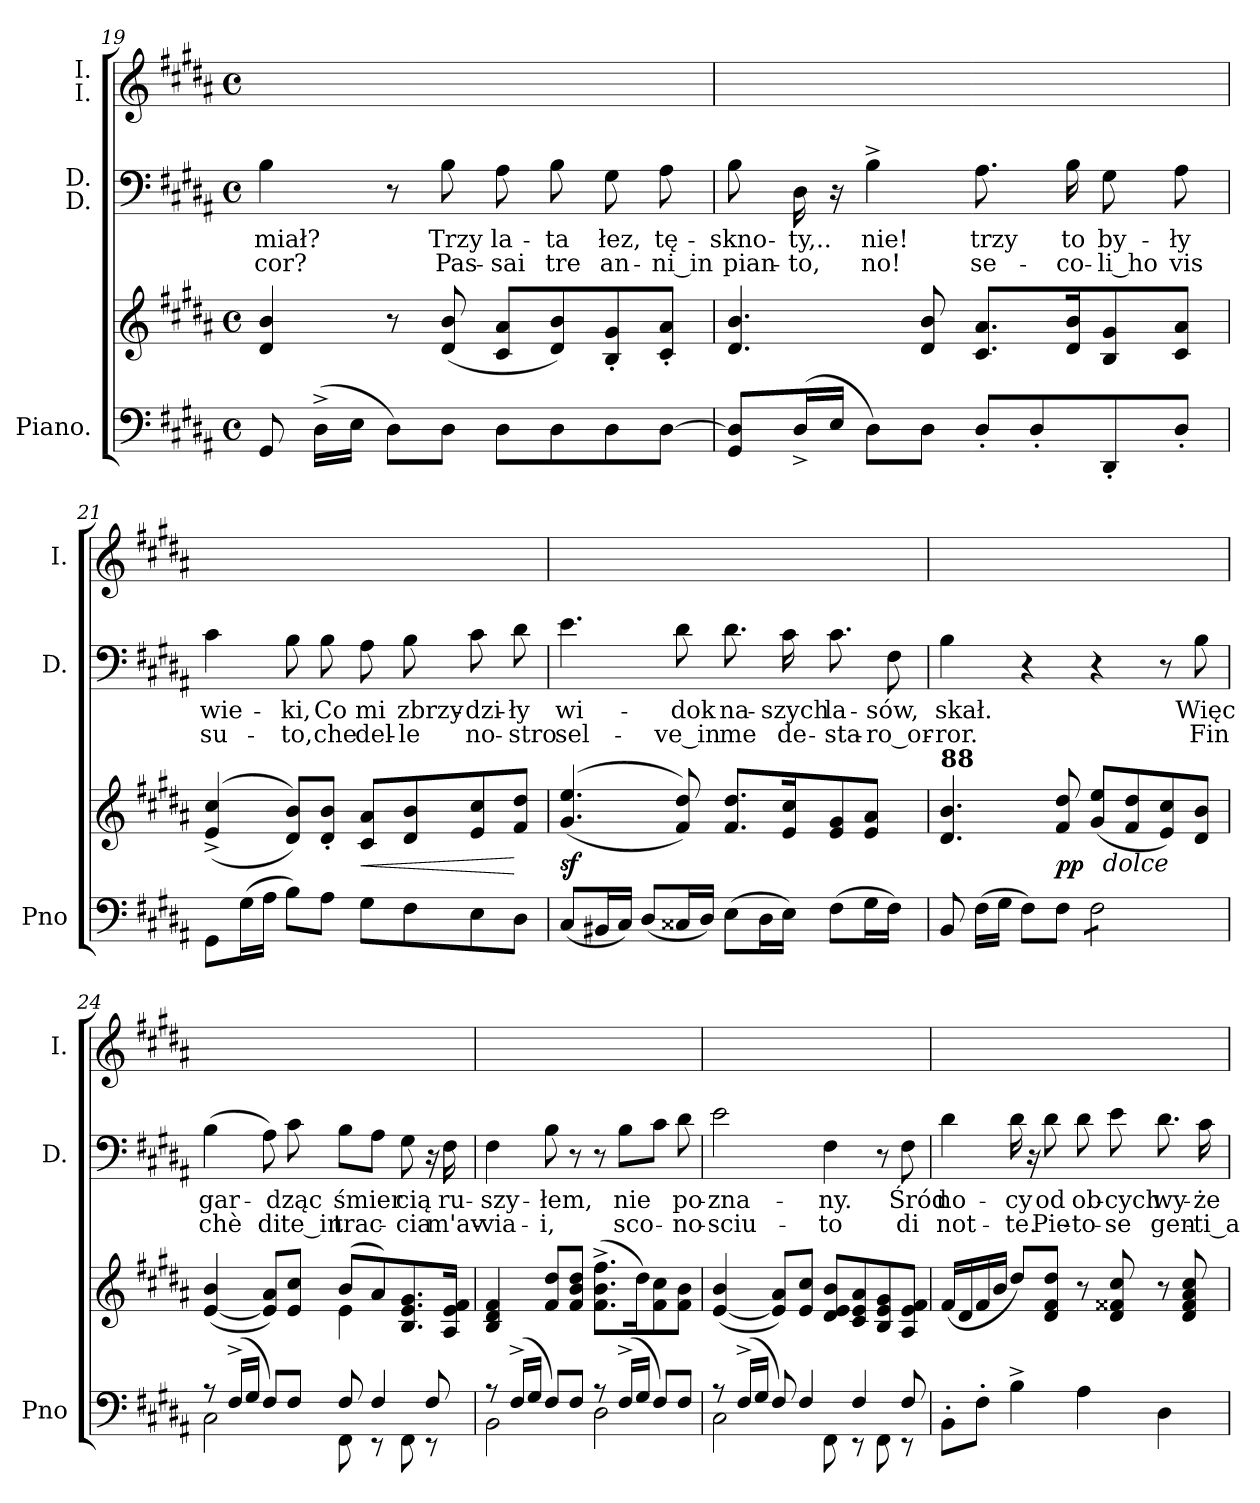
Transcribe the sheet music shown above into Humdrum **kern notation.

**kern	**kern	**dynam	**kern	**text	**text	**kern
*part3	*part3	*part3	*part2	*part2	*part2	*part1
*staff4	*staff3	*staff3/4	*staff2	*staff2	*staff2	*staff1
*I"Piano.	*	*	*I"D.\nD.	*	*	*I"I.\nI.
*I'Pno	*	*	*I'D.	*	*	*I'I.
*clefF4	*clefG2	*	*clefF4	*	*	*clefG2
*	*	*	*	*	*	*ITrd8c12
*k[f#c#g#d#a#]	*k[f#c#g#d#a#]	*	*k[f#c#g#d#a#]	*	*	*k[f#c#g#d#a#]
*M4/4	*M4/4	*	*M4/4	*	*	*M4/4
*met(c)	*met(c)	*	*met(c)	*	*	*met(c)
=19	=19	=19	=19	=19	=19	=19
8GG#/	4d#/ 4b/	.	4B\	miał?	cor?	1ryy
(16D#^\LL	.	.	.	.	.	.
16E\JJ	.	.	.	.	.	.
8D#\L)	8r	.	8r	.	.	.
8D#\J	(8d#/ 8b/	.	8B\	Trzy	Pas-	.
8D#\L	8c#/ 8a#/L	.	8A#\	la-	-sai	.
8D#\	8d#/ 8b/)	.	8B\	-ta	tre	.
8D#\	8B'/ 8g#'/	.	8G#\	łez,	an-	.
[8D#\J	8c#'/ 8a#'/J	.	8A#\	tę-	-ni_in	.
=20	=20	=20	=20	=20	=20	=20
8GG#/ 8D#]/L	4.d#/ 4.b/	.	8B\	-skno-	pian-	1ryy
(<16D#^>/L	.	.	16D#\	-ty,..	-to,	.
16E/JJ	.	.	16r	.	.	.
8D#\L)	.	.	4B^\	nie!	no!	.
8D#\J	8d#/ 8b/	.	.	.	.	.
8D#'/L	8.c#/ 8.a#/L	.	8.A#\	trzy	se-	.
8D#'/	.	.	.	.	.	.
.	16d#/ 16b/K	.	16B\	to	-co-	.
8DD#'/	8B/ 8g#/	.	8G#\	by-	-li_ho	.
8D#'/J	8c#/ 8a#/J	.	8A#\	-ły	vis	.
=21	=21	=21	=21	=21	=21	=21
8GG#\L	(<(>4e^/ 4cc#^/	.	4c#\	wie-	su-	1ryy
(16G#\L	.	.	.	.	.	.
16A#\JJ	.	.	.	.	.	.
8B\L)	8d#/ 8b/L))	.	8B\	-ki,	-to,	.
8A#\J	8d#'/ 8b'/J	.	8B\	Co	che	.
8G#\L	8c#/ 8a#/L	<	8A#\	mi	del-	.
8F#\	8d#/ 8b/	.	8B\	zbrzy-	-le	.
8E\	8e/ 8cc#/	.	8c#\	-dzi-	no-	.
8D#\J	8f#/ 8dd#/J	[	8d#\	-ły	-stro	.
=22	=22	=22	=22	=22	=22	=22
(8C#/L	(<(>4.g#/ 4.ee/	sf	4.e\	wi-	sel-	1ryy
16BB#X/L	.	.	.	.	.	.
16C#/JJ)	.	.	.	.	.	.
(8D#/L	.	.	.	.	.	.
16C##X/L	8f#/ 8dd#/))	.	8d#\	-dok	-ve_in	.
16D#/JJ)	.	.	.	.	.	.
(8E\L	8.f#/ 8.dd#/L	.	8.d#\	na-	me	.
16D#\L	.	.	.	.	.	.
16E\JJ)	16e/ 16cc#/K	.	16c#\	-szych	de-	.
(8F#\L	8e/ 8g#/	.	8.c#\	la-	-sta-	.
16G#\L	8e/ 8a#/J	.	.	.	.	.
!	!	!	!LO:N:vis=8	!	!	!
16F#\JJ)	.	.	16F#\	-sów,	-ro_or-	.
=23	=23	=23	=23	=23	=23	=23
!	!LO:TX:a:B:t=88	!	!	!	!	!
8BB/	4.d#/ 4.b/	.	4B\	skał.	-ror.	1ryy
(16F#\LL	.	.	.	.	.	.
16G#\JJ	.	.	.	.	.	.
8F#\L)	.	.	4r	.	.	.
!	!	!LO:DY:t=%s dolce	!	!	!	!
8F#\J	8f#/ 8dd#/	pp	.	.	.	.
*tremolo	*	*	*	*	*	*
8F#\L	(8g#/ 8ee/L	.	4r	.	.	.
8F#\	8f#/ 8dd#/	.	.	.	.	.
8F#\	8e/ 8cc#/)	.	8r	.	.	.
8F#\J	8d#/ 8b/J	.	8B\	Więc	Fin	.
*Xtremolo	*	*	*	*	*	*
=24	=24	=24	=24	=24	=24	=24
*^	*^	*	*	*	*	*
8r	2C#\	(>[4e/ 4b/	2ryy	.	(4B\	gar-	chè	1ryy
(16F#^/LL	.	.	.	.	.	.	.	.
16G#/JJ	.	.	.	.	.	.	.	.
8F#/L)	.	8e]/ 8a#/L)	.	.	8A#\)	.	di	.
8F#/J	.	8e/ 8cc#/J	.	.	8c#\	-dząc	te_in	.
8F#/	8FF#\	(8b/L	4e\	.	8B\L	śmier-	trac-	.
4F#/	8r	8a#/)	.	.	8A#\J	.	.	.
.	8FF#\	8.B/ 8.e/ 8.g#/	4ryy	.	8G#\	-cią	-cia	.
8F#/	8r	.	.	.	16r	.	.	.
.	.	16A#/ 16e/ 16f#/Jk	.	.	16F#\	ru-	m'av-	.
*	*	*v	*v	*	*	*	*	*
=25	=25	=25	=25	=25	=25	=25	=25
8r	2BB\	4B/ 4d#/ 4f#/	.	4F#\	-szy-	-via-	1ryy
(16F#^/LL	.	.	.	.	.	.	.
16G#/JJ	.	.	.	.	.	.	.
8F#/L)	.	8f#/ 8dd#/L	.	8B\	-łem,	-i,	.
8F#/J	.	8f#/ 8b/ 8dd#/J	.	8r	.	.	.
8r	2D#\	(8.f#^\ 8.b^\ 8.ff#^\L	.	8r	.	.	.
(16F#^/LL	.	.	.	8B\L	nie	sco-	.
16G#/JJ	.	16dd#\K)	.	.	.	.	.
8F#/L)	.	8f#\ 8cc#\	.	8c#\J	.	.	.
8F#/J	.	8f#\ 8b\J	.	8d#\	po-	-no-	.
=26	=26	=26	=26	=26	=26	=26	=26
8r	2C#\	(>[4e/ 4b/	.	2e\	-zna-	-sciu-	1ryy
(16F#^/LL	.	.	.	.	.	.	.
16G#/JJ	.	.	.	.	.	.	.
8F#/)	.	8e]/ 8a#/L)	.	.	.	.	.
4F#/	.	8e/ 8cc#/J	.	.	.	.	.
.	8FF#\	8d#/ 8e/ 8b/L	.	4F#\	-ny.	-to	.
4F#/	8r	8c#/ 8e/ 8a#/	.	.	.	.	.
.	8FF#\	8B/ 8e/ 8g#/	.	8r	.	.	.
8F#/	8r	8A#/ 8e/ 8f#/J	.	8F#\	Śród	di	.
*v	*v	*	*	*	*	*	*
=27	=27	=27	=27	=27	=27	=27
8BB'\L	(16f#/LL	.	4d#\	no-	not-	1ryy
.	16d#/	.	.	.	.	.
8F#'\J	16f#/	.	.	.	.	.
.	16b/JJ	.	.	.	.	.
4B^\	8dd#/L)	.	16d#\	-cy	-te.	.
.	.	.	16r	.	.	.
.	8d#/ 8f#/ 8dd#/J	.	8d#\	od	Pie-	.
4A#\	8r	.	8d#\	ob-	-to-	.
.	8d#/ 8f##X/ 8cc#/	.	8e\	-cych	-se	.
4D#\	8r	.	8.d#\	wy-	gen-	.
.	8d#/ 8f##/ 8a#/ 8cc#/	.	.	.	.	.
.	.	.	16c#\	-że-	-ti_a	.
=	=	=	=	=	=	=
*-	*-	*-	*-	*-	*-	*-
